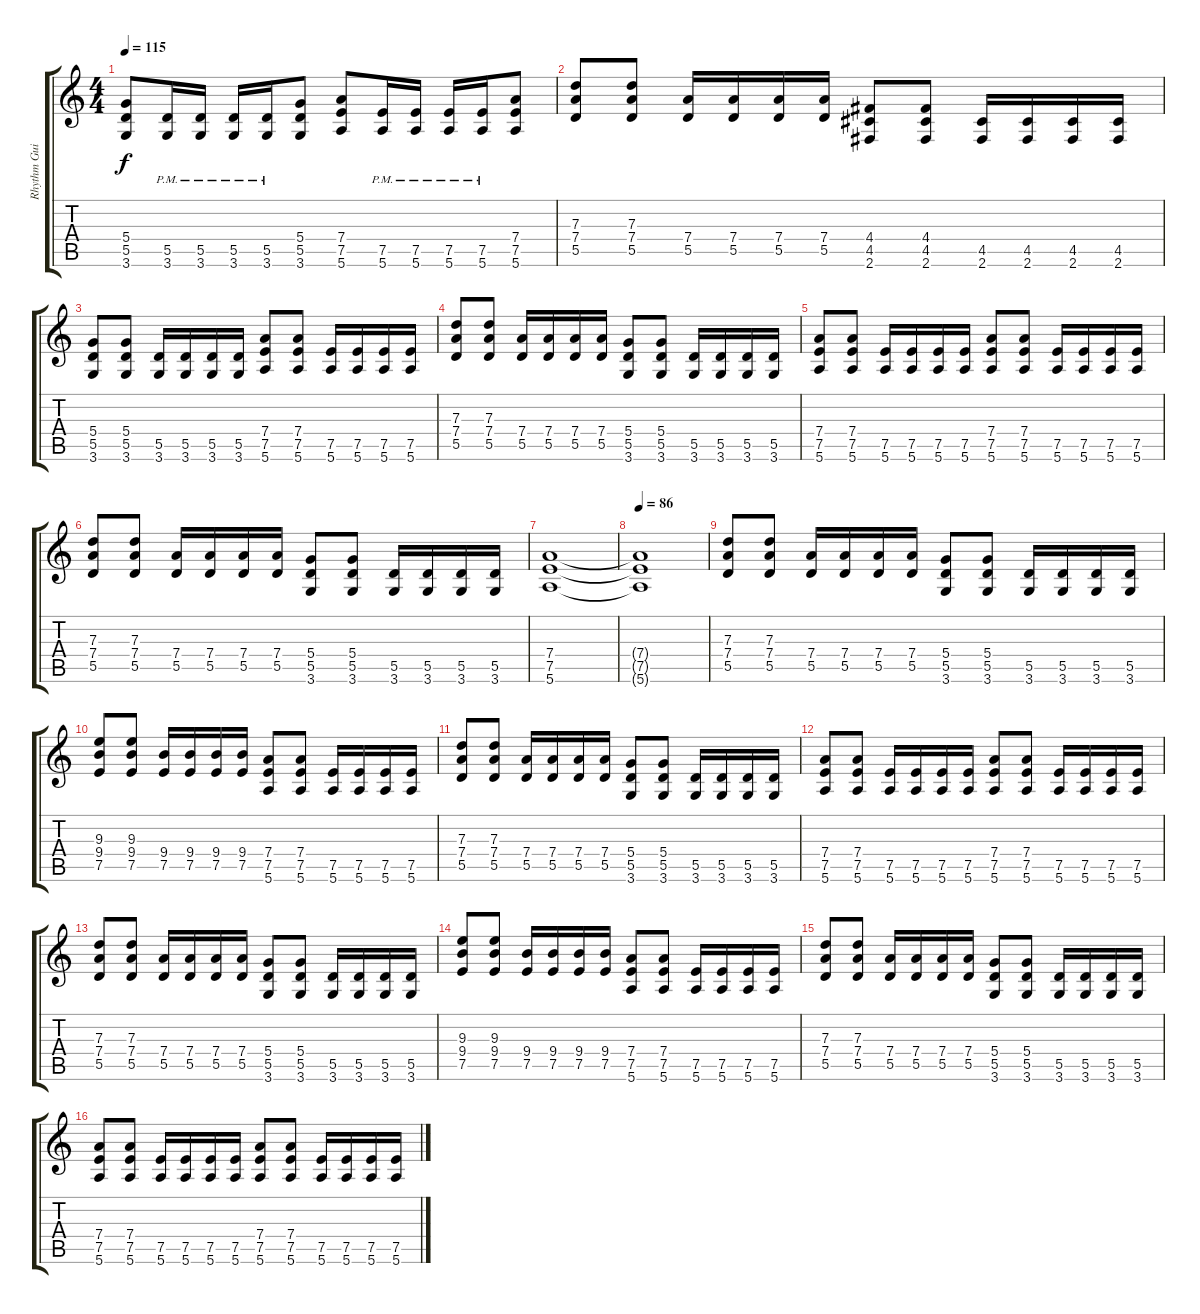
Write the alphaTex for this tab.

\track ("Rhythm Guitar" "Rhythm Gui") {instrument distortionguitar}
\staff {score tabs}
\tuning (E4 B3 G3 D3 A2 E2) {hide}
\ts (4 4)
\tempo 115
\clef g2
\ks c
(5.4 5.5 3.6).8{dy f} (5.5{pm} 3.6{pm}).16 (5.5{pm} 3.6{pm}).16 (5.5{pm} 3.6{pm}).16 (5.5{pm} 3.6{pm}).16 (5.4 5.5 3.6).8 (7.4 7.5 5.6).8 (7.5{pm} 5.6{pm}).16 (7.5{pm} 5.6{pm}).16 (7.5{pm} 5.6{pm}).16 (7.5{pm} 5.6{pm}).16 (7.4 7.5 5.6).8 |
(7.3 7.4 5.5).8 (7.3 7.4 5.5).8 (7.4 5.5).16 (7.4 5.5).16 (7.4 5.5).16 (7.4 5.5).16 (4.4 4.5 2.6).8 (4.4 4.5 2.6).8 (4.5 2.6).16 (4.5 2.6).16 (4.5 2.6).16 (4.5 2.6).16 |
(5.4 5.5 3.6).8 (5.4 5.5 3.6).8 (5.5 3.6).16 (5.5 3.6).16 (5.5 3.6).16 (5.5 3.6).16 (7.4 7.5 5.6).8 (7.4 7.5 5.6).8 (7.5 5.6).16 (7.5 5.6).16 (7.5 5.6).16 (7.5 5.6).16 |
(7.3 7.4 5.5).8 (7.3 7.4 5.5).8 (7.4 5.5).16 (7.4 5.5).16 (7.4 5.5).16 (7.4 5.5).16 (5.4 5.5 3.6).8 (5.4 5.5 3.6).8 (5.5 3.6).16 (5.5 3.6).16 (5.5 3.6).16 (5.5 3.6).16 |
(7.4 7.5 5.6).8 (7.4 7.5 5.6).8 (7.5 5.6).16 (7.5 5.6).16 (7.5 5.6).16 (7.5 5.6).16 (7.4 7.5 5.6).8 (7.4 7.5 5.6).8 (7.5 5.6).16 (7.5 5.6).16 (7.5 5.6).16 (7.5 5.6).16 |
(7.3 7.4 5.5).8 (7.3 7.4 5.5).8 (7.4 5.5).16 (7.4 5.5).16 (7.4 5.5).16 (7.4 5.5).16 (5.4 5.5 3.6).8 (5.4 5.5 3.6).8 (5.5 3.6).16 (5.5 3.6).16 (5.5 3.6).16 (5.5 3.6).16 |
(7.4 7.5 5.6).1 |
\tempo 86
(7.4{t} 7.5{t} 5.6{t}).1 |
(7.3 7.4 5.5).8 (7.3 7.4 5.5).8 (7.4 5.5).16 (7.4 5.5).16 (7.4 5.5).16 (7.4 5.5).16 (5.4 5.5 3.6).8 (5.4 5.5 3.6).8 (5.5 3.6).16 (5.5 3.6).16 (5.5 3.6).16 (5.5 3.6).16 |
(9.3 9.4 7.5).8 (9.3 9.4 7.5).8 (9.4 7.5).16 (9.4 7.5).16 (9.4 7.5).16 (9.4 7.5).16 (7.4 7.5 5.6).8 (7.4 7.5 5.6).8 (7.5 5.6).16 (7.5 5.6).16 (7.5 5.6).16 (7.5 5.6).16 |
(7.3 7.4 5.5).8 (7.3 7.4 5.5).8 (7.4 5.5).16 (7.4 5.5).16 (7.4 5.5).16 (7.4 5.5).16 (5.4 5.5 3.6).8 (5.4 5.5 3.6).8 (5.5 3.6).16 (5.5 3.6).16 (5.5 3.6).16 (5.5 3.6).16 |
(7.4 7.5 5.6).8 (7.4 7.5 5.6).8 (7.5 5.6).16 (7.5 5.6).16 (7.5 5.6).16 (7.5 5.6).16 (7.4 7.5 5.6).8 (7.4 7.5 5.6).8 (7.5 5.6).16 (7.5 5.6).16 (7.5 5.6).16 (7.5 5.6).16 |
(7.3 7.4 5.5).8 (7.3 7.4 5.5).8 (7.4 5.5).16 (7.4 5.5).16 (7.4 5.5).16 (7.4 5.5).16 (5.4 5.5 3.6).8 (5.4 5.5 3.6).8 (5.5 3.6).16 (5.5 3.6).16 (5.5 3.6).16 (5.5 3.6).16 |
(9.3 9.4 7.5).8 (9.3 9.4 7.5).8 (9.4 7.5).16 (9.4 7.5).16 (9.4 7.5).16 (9.4 7.5).16 (7.4 7.5 5.6).8 (7.4 7.5 5.6).8 (7.5 5.6).16 (7.5 5.6).16 (7.5 5.6).16 (7.5 5.6).16 |
(7.3 7.4 5.5).8 (7.3 7.4 5.5).8 (7.4 5.5).16 (7.4 5.5).16 (7.4 5.5).16 (7.4 5.5).16 (5.4 5.5 3.6).8 (5.4 5.5 3.6).8 (5.5 3.6).16 (5.5 3.6).16 (5.5 3.6).16 (5.5 3.6).16 |
(7.4 7.5 5.6).8 (7.4 7.5 5.6).8 (7.5 5.6).16 (7.5 5.6).16 (7.5 5.6).16 (7.5 5.6).16 (7.4 7.5 5.6).8 (7.4 7.5 5.6).8 (7.5 5.6).16 (7.5 5.6).16 (7.5 5.6).16 (7.5 5.6).16
